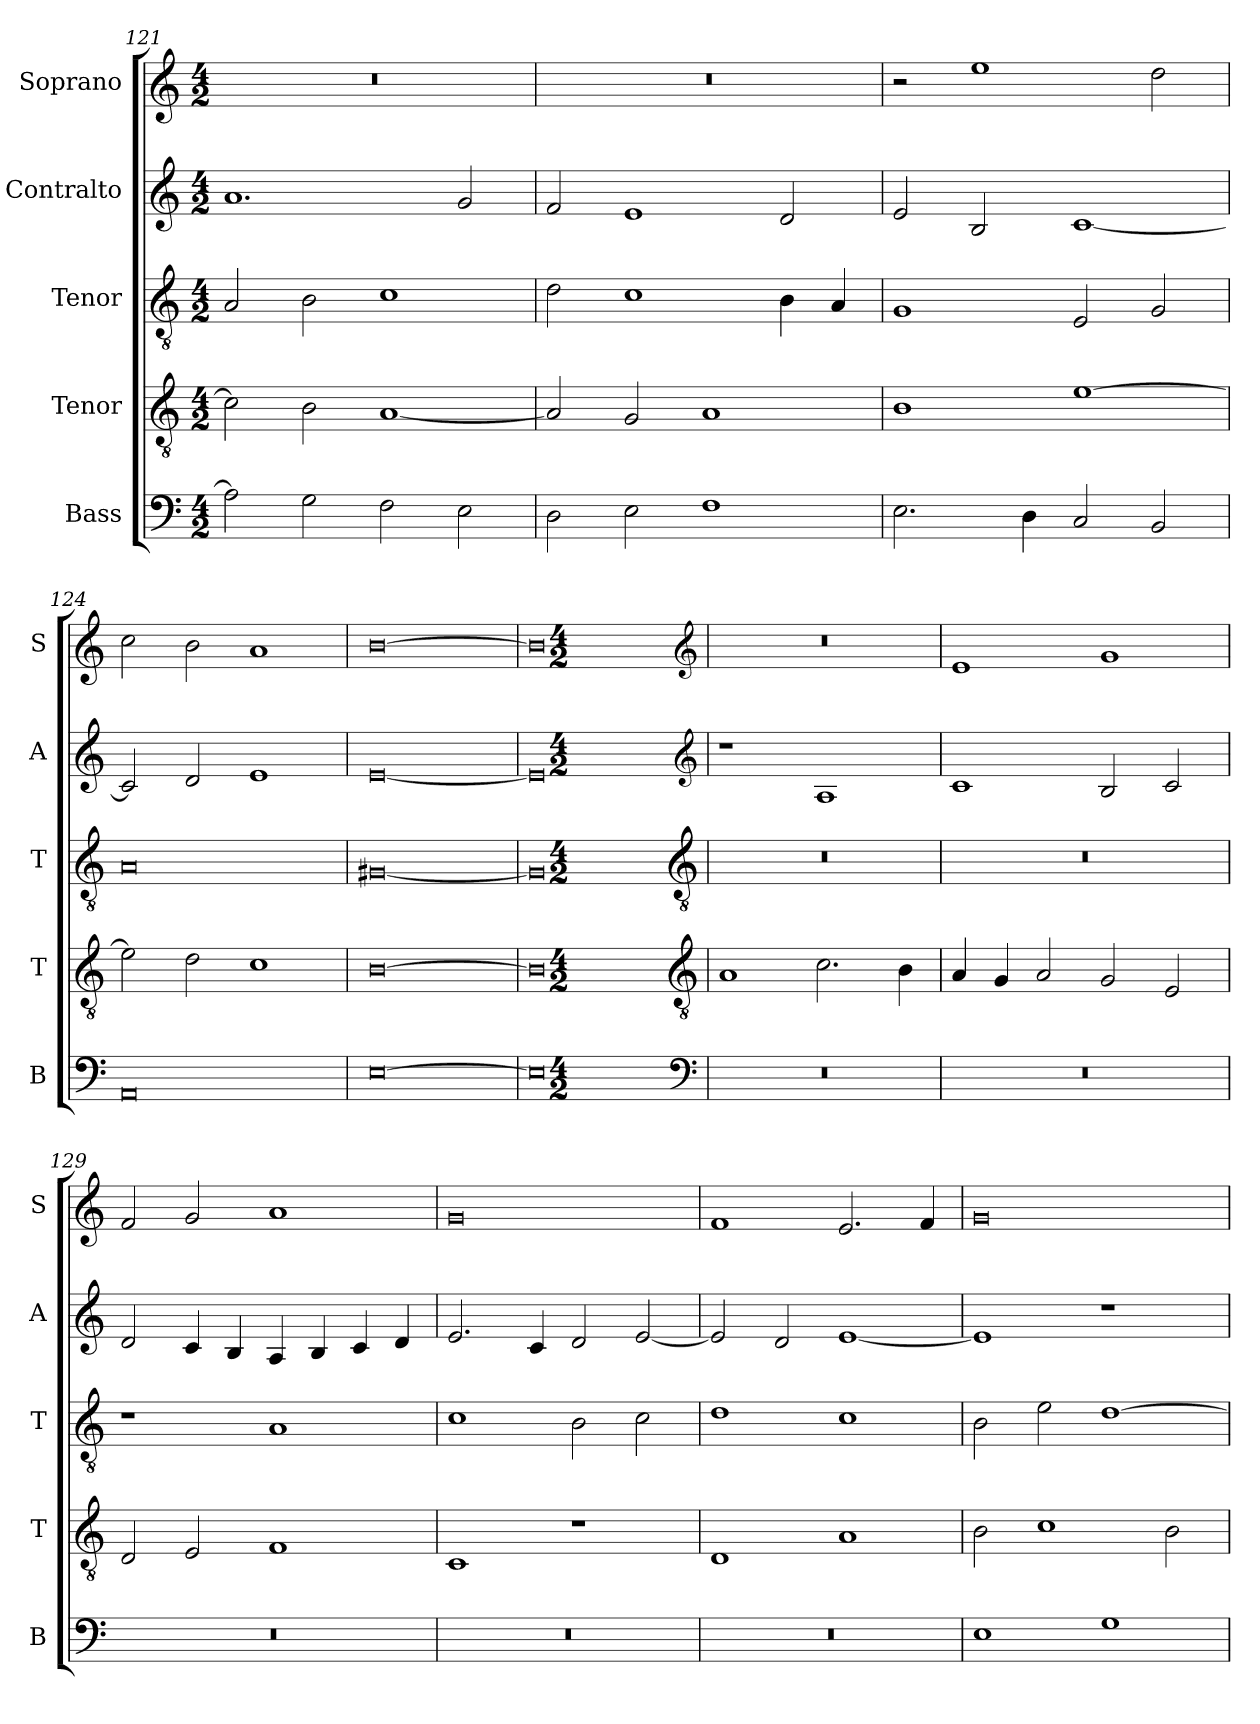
**kern	**kern	**kern	**kern	**kern
*part5	*part4	*part3	*part2	*part1
*staff5	*staff4	*staff3	*staff2	*staff1
*I"Bass	*I"Tenor	*I"Tenor	*I"Contralto	*I"Soprano
*I'B	*I'T	*I'T	*I'A	*I'S
*clefF4	*clefGv2	*clefGv2	*clefG2	*clefG2
*k[]	*k[]	*k[]	*k[]	*k[]
*E:phr	*E:phr	*E:phr	*E:phr	*E:phr
*M4/2	*M4/2	*M4/2	*M4/2	*M4/2
=121	=121	=121	=121	=121
2A]	2c]	2A	1.a	0r
2G	2B	2B	.	.
2F	[1A	1c	.	.
2E	.	.	2g	.
=122	=122	=122	=122	=122
2D	2A]	2d	2f	0r
2E	2G	1c	1e	.
1F	1A	.	.	.
.	.	4B	2d	.
.	.	4A	.	.
=123	=123	=123	=123	=123
2.E	1B	1G	2e	2r
.	.	.	2B	1ee
4D	.	.	.	.
2C	[1e	2E	[1c	.
2BB	.	2G	.	2dd
=124	=124	=124	=124	=124
0AA	2e]	0A	2c]	2cc
.	2d	.	2d	2b
.	1c	.	1e	1a
=125	=125	=125	=125	=125
[0E	[0B	[0G#X	[0e	[0b
=126	=126	=126	=126	=126
0E]	0B]	0G#]	0e]	0b]
*clefF4	*clefGv2	*clefGv2	*clefG2	*clefG2
*k[]	*k[]	*k[]	*k[]	*k[]
*E:phr	*E:phr	*E:phr	*E:phr	*E:phr
*M4/2	*M4/2	*M4/2	*M4/2	*M4/2
=127	=127	=127	=127	=127
0r	1A	0r	1r	0r
.	2.c	.	1A	.
.	4B	.	.	.
=128	=128	=128	=128	=128
0r	4A	0r	1c	1e
.	4G	.	.	.
.	2A	.	.	.
.	2G	.	2B	1g
.	2E	.	2c	.
=129	=129	=129	=129	=129
0r	2D	1r	2d	2f
.	2E	.	4c	2g
.	.	.	4B	.
.	1F	1A	4A	1a
.	.	.	4B	.
.	.	.	4c	.
.	.	.	4d	.
=130	=130	=130	=130	=130
0r	1C	1c	2.e	0g
.	.	.	4c	.
.	1r	2B	2d	.
.	.	2c	[2e	.
=131	=131	=131	=131	=131
0r	1D	1d	2e]	1f
.	.	.	2d	.
.	1A	1c	[1e	2.e
.	.	.	.	4f
=132	=132	=132	=132	=132
1E	2B	2B	1e]	0g
.	1c	2e	.	.
1G	.	[1d	1r	.
.	2B	.	.	.
=	=	=	=	=
*-	*-	*-	*-	*-
